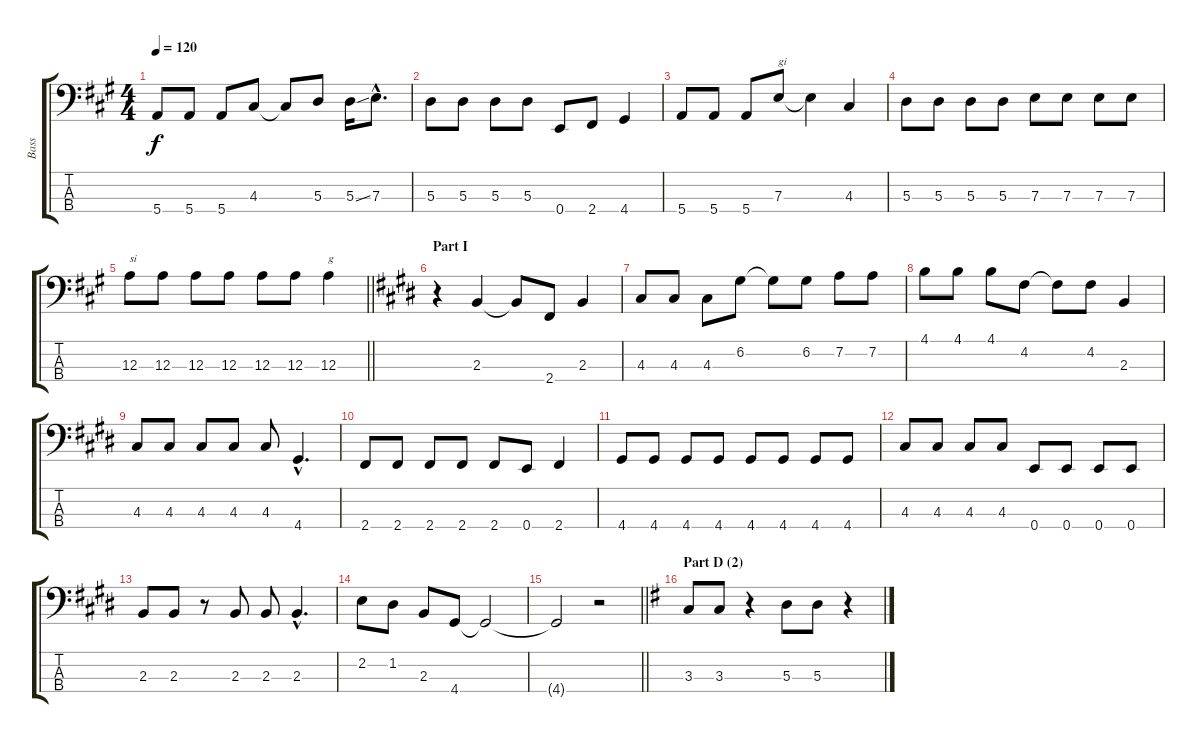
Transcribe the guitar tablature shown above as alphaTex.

\track ("Bass" "Bass") {instrument electricbasspick}
\staff {score tabs}
\tuning (G2 D2 A1 E1) {hide}
\ts (4 4)
\tempo 120
\clef f4
\ks a
5.4.8{dy f} 5.4.8 5.4.8 4.3.8 4.3{t}.8 5.3.8 5.3{ss}.16 7.3{hac}.8{d} |
5.3.8 5.3.8 5.3.8 5.3.8 0.4.8 2.4.8 4.4.4 |
5.4.8 5.4.8 5.4.8 7.3.8{txt "gi"} 7.3{t}.4 4.3.4 |
5.3.8 5.3.8 5.3.8 5.3.8 7.3.8 7.3.8 7.3.8 7.3.8 |
\barLineRight lightlight
12.3.8{txt "si"} 12.3.8 12.3.8 12.3.8 12.3.8 12.3.8 12.3.4{txt "g"} |
\section ("" "Part I")
\ks e
r.4 2.3.4 2.3{t}.8 2.4.8 2.3.4 |
4.3.8 4.3.8 4.3.8 6.2.8 6.2{t}.8 6.2.8 7.2.8 7.2.8 |
4.1.8 4.1.8 4.1.8 4.2.8 4.2{t}.8 4.2.8 2.3.4 |
4.3.8 4.3.8 4.3.8 4.3.8 4.3.8 4.4{hac}.4{d} |
2.4.8 2.4.8 2.4.8 2.4.8 2.4.8 0.4.8 2.4.4 |
4.4.8 4.4.8 4.4.8 4.4.8 4.4.8 4.4.8 4.4.8 4.4.8 |
4.3.8 4.3.8 4.3.8 4.3.8 0.4.8 0.4.8 0.4.8 0.4.8 |
2.3.8 2.3.8 r.8 2.3.8 2.3.8 2.3{hac}.4{d} |
2.2.8 1.2.8 2.3.8 4.4.8 4.4{t}.2 |
\barLineRight lightlight
4.4{t}.2 r.2 |
\section ("" "Part D (2)")
\ks g
3.3.8 3.3.8 r.4 5.3.8 5.3.8 r.4
